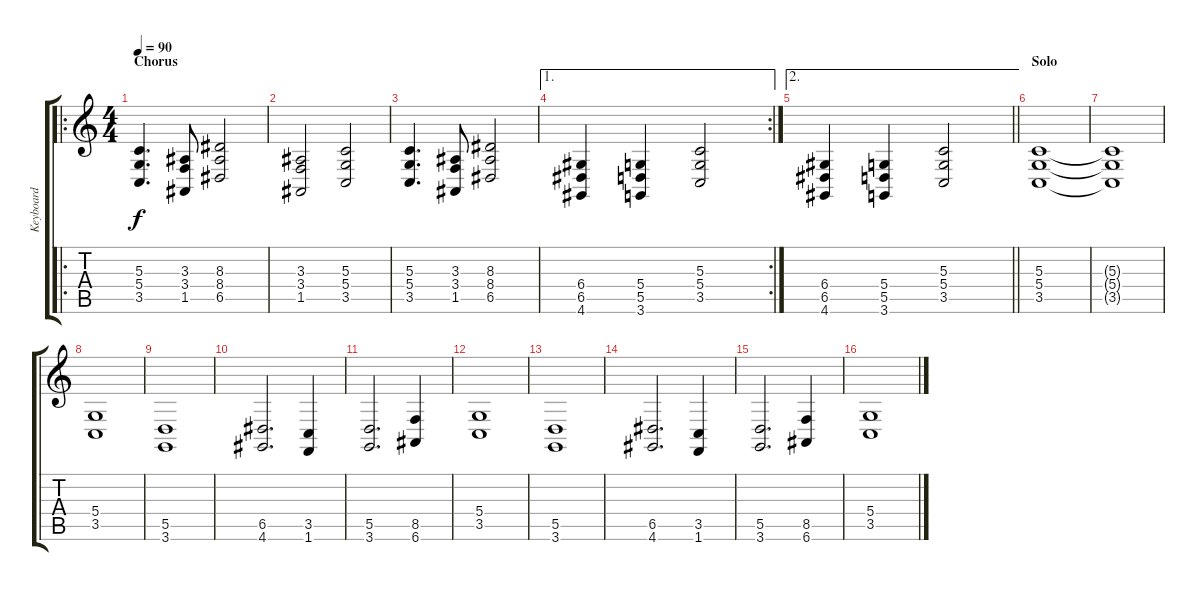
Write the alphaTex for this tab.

\track ("Keyboard" "Keyboard") {instrument choiraahs}
\staff {score tabs}
\tuning (E4 B3 G3 D3 A2 E2) {hide}
\ro
\ts (4 4)
\section ("" "Chorus")
\tempo 90
\clef g2
\ks c
(5.3 5.4 3.5).4{d dy f} (3.3 3.4 1.5).8 (8.3 8.4 6.5).2 |
(3.3 3.4 1.5).2 (5.3 5.4 3.5).2 |
(5.3 5.4 3.5).4{d} (3.3 3.4 1.5).8 (8.3 8.4 6.5).2 |
\ae 1
\rc 2
(6.4 6.5 4.6).4 (5.4 5.5 3.6).4 (5.3 5.4 3.5).2 |
\ae 2
\barLineRight lightlight
(6.4 6.5 4.6).4 (5.4 5.5 3.6).4 (5.3 5.4 3.5).2 |
\section ("" "Solo")
(5.3 5.4 3.5).1 |
(5.3{t} 5.4{t} 3.5{t}).1 |
(5.4 3.5).1{volume 8} |
(5.5 3.6).1 |
(6.5 4.6).2{d} (3.5 1.6).4 |
(5.5 3.6).2{d} (8.5 6.6).4 |
(5.4 3.5).1 |
(5.5 3.6).1 |
(6.5 4.6).2{d} (3.5 1.6).4 |
(5.5 3.6).2{d} (8.5 6.6).4 |
(5.4 3.5).1
